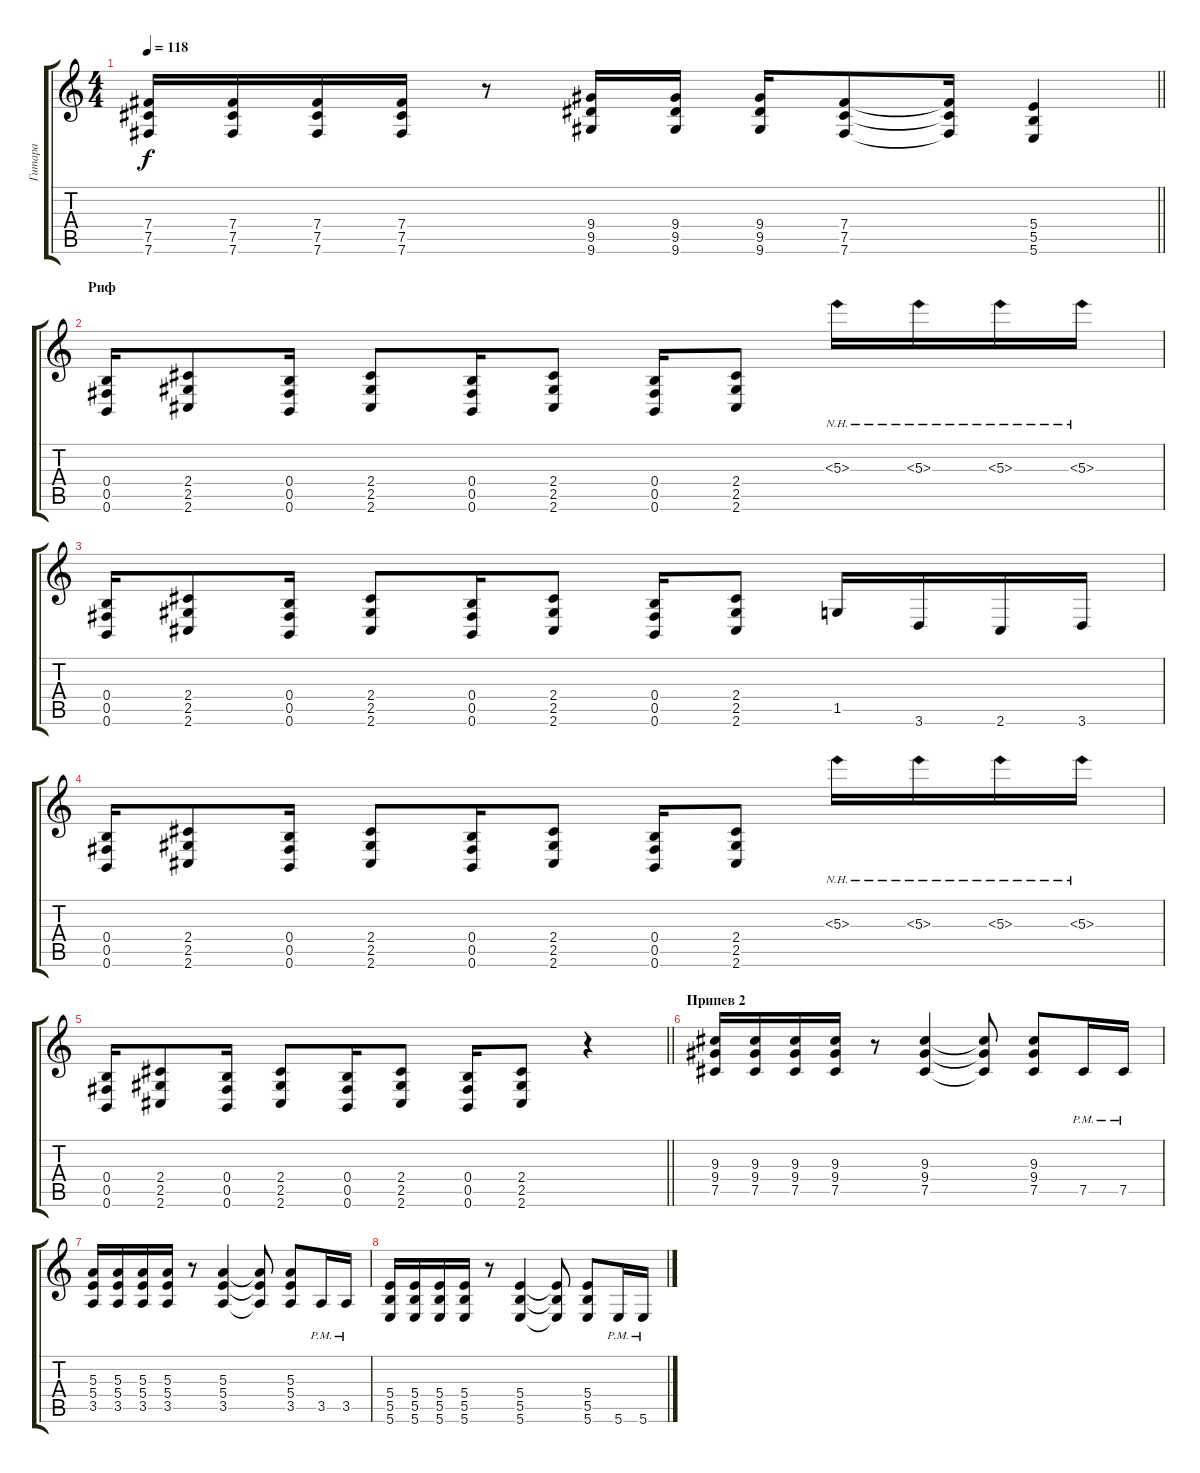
\track ("Гитара" "Гитара") {instrument distortionguitar}
\staff {score tabs}
\tuning (Db4 Ab3 E3 B2 Gb2 B1) {hide}
\ts (4 4)
\tempo 118
\clef g2
\barLineRight lightlight
\ks c
(7.4 7.5 7.6).16{dy f} (7.4 7.5 7.6).16 (7.4 7.5 7.6).16 (7.4 7.5 7.6).16 r.8 (9.4 9.5 9.6).16 (9.4 9.5 9.6).16 (9.4 9.5 9.6).16 (7.4 7.5 7.6).8 (7.4{t} 7.5{t} 7.6{t}).16 (5.4 5.5 5.6).4 |
\section ("" "Риф")
(0.4 0.5 0.6).16 (2.4 2.5 2.6).8 (0.4 0.5 0.6).16 (2.4 2.5 2.6).8 (0.4 0.5 0.6).16 (2.4 2.5 2.6).8 (0.4 0.5 0.6).16 (2.4 2.5 2.6).8 5.3{nh}.16 5.3{nh}.16 5.3{nh}.16 5.3{nh}.16 |
(0.4 0.5 0.6).16 (2.4 2.5 2.6).8 (0.4 0.5 0.6).16 (2.4 2.5 2.6).8 (0.4 0.5 0.6).16 (2.4 2.5 2.6).8 (0.4 0.5 0.6).16 (2.4 2.5 2.6).8 1.5.16 3.6.16 2.6.16 3.6.16 |
(0.4 0.5 0.6).16 (2.4 2.5 2.6).8 (0.4 0.5 0.6).16 (2.4 2.5 2.6).8 (0.4 0.5 0.6).16 (2.4 2.5 2.6).8 (0.4 0.5 0.6).16 (2.4 2.5 2.6).8 5.3{nh}.16 5.3{nh}.16 5.3{nh}.16 5.3{nh}.16 |
\barLineRight lightlight
(0.4 0.5 0.6).16 (2.4 2.5 2.6).8 (0.4 0.5 0.6).16 (2.4 2.5 2.6).8 (0.4 0.5 0.6).16 (2.4 2.5 2.6).8 (0.4 0.5 0.6).16 (2.4 2.5 2.6).8 r.4 |
\section ("" "Припев 2")
(9.3 9.4 7.5).16 (9.3 9.4 7.5).16 (9.3 9.4 7.5).16 (9.3 9.4 7.5).16 r.8 (9.3 9.4 7.5).4 (9.3{t} 9.4{t} 7.5{t}).8 (9.3 9.4 7.5).8 7.5{pm}.16 7.5{pm}.16 |
(5.3 5.4 3.5).16 (5.3 5.4 3.5).16 (5.3 5.4 3.5).16 (5.3 5.4 3.5).16 r.8 (5.3 5.4 3.5).4 (5.3{t} 5.4{t} 3.5{t}).8 (5.3 5.4 3.5).8 3.5{pm}.16 3.5{pm}.16 |
(5.4 5.5 5.6).16 (5.4 5.5 5.6).16 (5.4 5.5 5.6).16 (5.4 5.5 5.6).16 r.8 (5.4 5.5 5.6).4 (5.4{t} 5.5{t} 5.6{t}).8 (5.4 5.5 5.6).8 5.6{pm}.16 5.6{pm}.16
